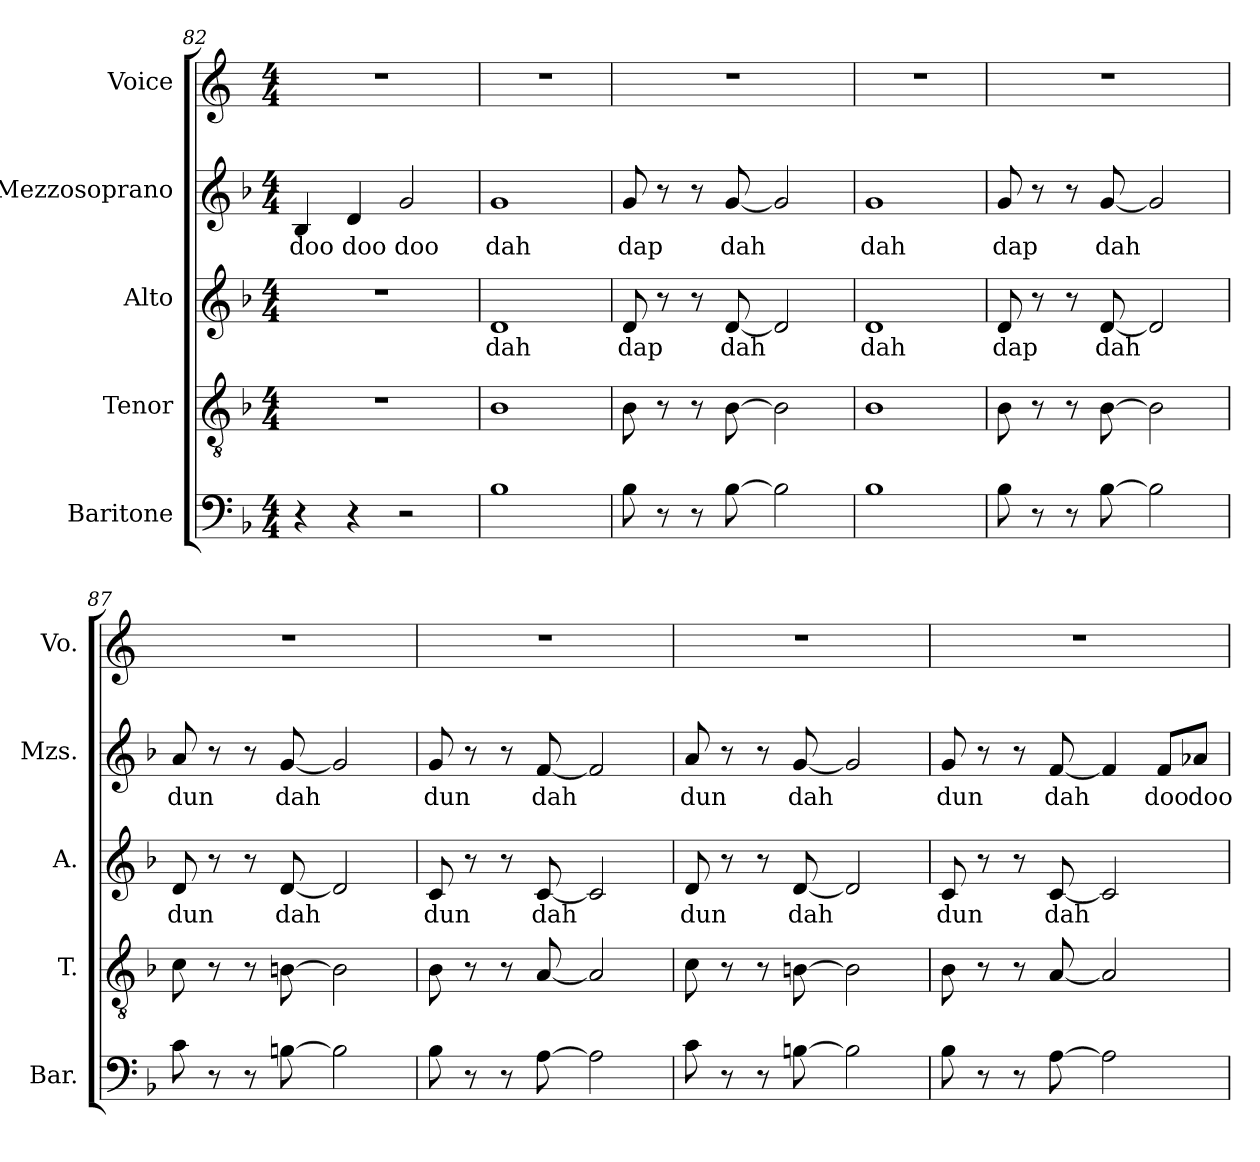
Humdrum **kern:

**kern	**kern	**kern	**text	**kern	**text	**kern
*part5	*part4	*part3	*part3	*part2	*part2	*part1
*staff5	*staff4	*staff3	*staff3	*staff2	*staff2	*staff1
*I"Baritone	*I"Tenor	*I"Alto	*	*I"Mezzosoprano	*	*I"Voice
*I'Bar.	*I'T.	*I'A.	*	*I'Mzs.	*	*I'Vo.
!!LO:LB:g=z
*clefF4	*clefGv2	*clefG2	*	*clefG2	*	*clefG2
*k[b-]	*k[b-]	*k[b-]	*	*k[b-]	*	*k[]
*F:	*F:	*F:	*	*F:	*	*C:
*M4/4	*M4/4	*M4/4	*	*M4/4	*	*M4/4
=82	=82	=82	=82	=82	=82	=82
4r	1r	1r	.	4B-/	doo	1r
4r	.	.	.	4d/	doo	.
2r	.	.	.	2g/	doo	.
=83	=83	=83	=83	=83	=83	=83
1B-	1B-	1d	dah	1g	dah	1r
=84	=84	=84	=84	=84	=84	=84
8B-\	8B-\	8d/	dap	8g/	dap	1r
8r	8r	8r	.	8r	.	.
8r	8r	8r	.	8r	.	.
[8B-\	[8B-\	[8d/	dah	[8g/	dah	.
2B-\]	2B-\]	2d/]	.	2g/]	.	.
=85	=85	=85	=85	=85	=85	=85
1B-	1B-	1d	dah	1g	dah	1r
=86	=86	=86	=86	=86	=86	=86
8B-\	8B-\	8d/	dap	8g/	dap	1r
8r	8r	8r	.	8r	.	.
8r	8r	8r	.	8r	.	.
[8B-\	[8B-\	[8d/	dah	[8g/	dah	.
2B-\]	2B-\]	2d/]	.	2g/]	.	.
=87	=87	=87	=87	=87	=87	=87
8c\	8c\	8d/	dun	8a/	dun	1r
8r	8r	8r	.	8r	.	.
8r	8r	8r	.	8r	.	.
[8Bn\	[8Bn\	[8d/	dah	[8g/	dah	.
2B\]	2B\]	2d/]	.	2g/]	.	.
!!LO:PB:g=z
=88	=88	=88	=88	=88	=88	=88
8B-\	8B-\	8c/	dun	8g/	dun	1r
8r	8r	8r	.	8r	.	.
8r	8r	8r	.	8r	.	.
[8A\	[8A/	[8c/	dah	[8f/	dah	.
2A\]	2A/]	2c/]	.	2f/]	.	.
=89	=89	=89	=89	=89	=89	=89
8c\	8c\	8d/	dun	8a/	dun	1r
8r	8r	8r	.	8r	.	.
8r	8r	8r	.	8r	.	.
[8Bn\	[8Bn\	[8d/	dah	[8g/	dah	.
2B\]	2B\]	2d/]	.	2g/]	.	.
=90	=90	=90	=90	=90	=90	=90
8B-\	8B-\	8c/	dun	8g/	dun	1r
8r	8r	8r	.	8r	.	.
8r	8r	8r	.	8r	.	.
[8A\	[8A/	[8c/	dah	[8f/	dah	.
2A\]	2A/]	2c/]	.	4f/]	.	.
.	.	.	.	8f/L	doo	.
.	.	.	.	8a-X/J	doo	.
=	=	=	=	=	=	=
*-	*-	*-	*-	*-	*-	*-
